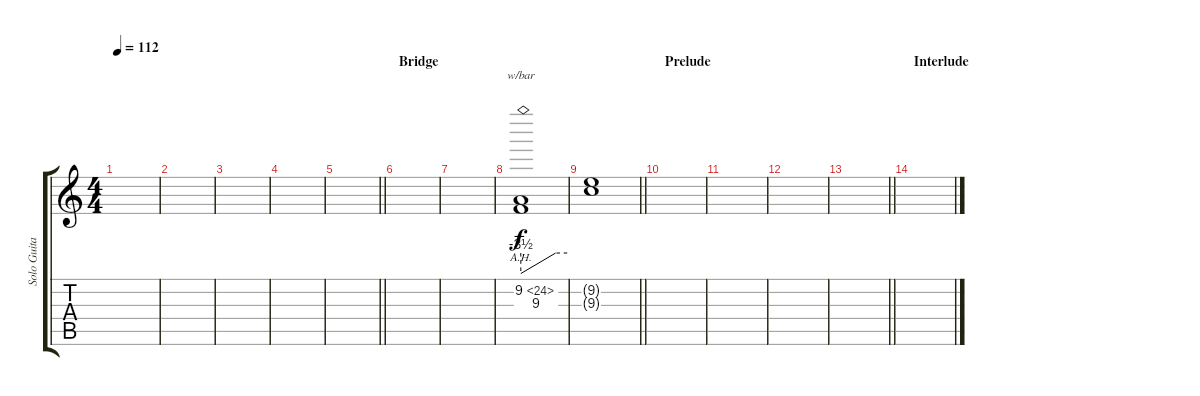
\track ("Solo Guitar" "Solo Guita") {instrument distortionguitar}
\staff {score tabs}
\tuning (C4 G3 Eb3 Bb2 F2 C2) {hide}
\ts (4 4)
\tempo 112
\clef g2
\ks c
|
|
|
|
\barLineRight lightlight
|
\section ("" "Bridge")
|
|
(9.2{ah 15} 9.3).1{tbe (custom default 0 -14 45 0 60 0)} |
\barLineRight lightlight
(9.2{t} 9.3{t}).1 |
\section ("" "Prelude")
|
|
|
\barLineRight lightlight
|
\section ("" "Interlude")
